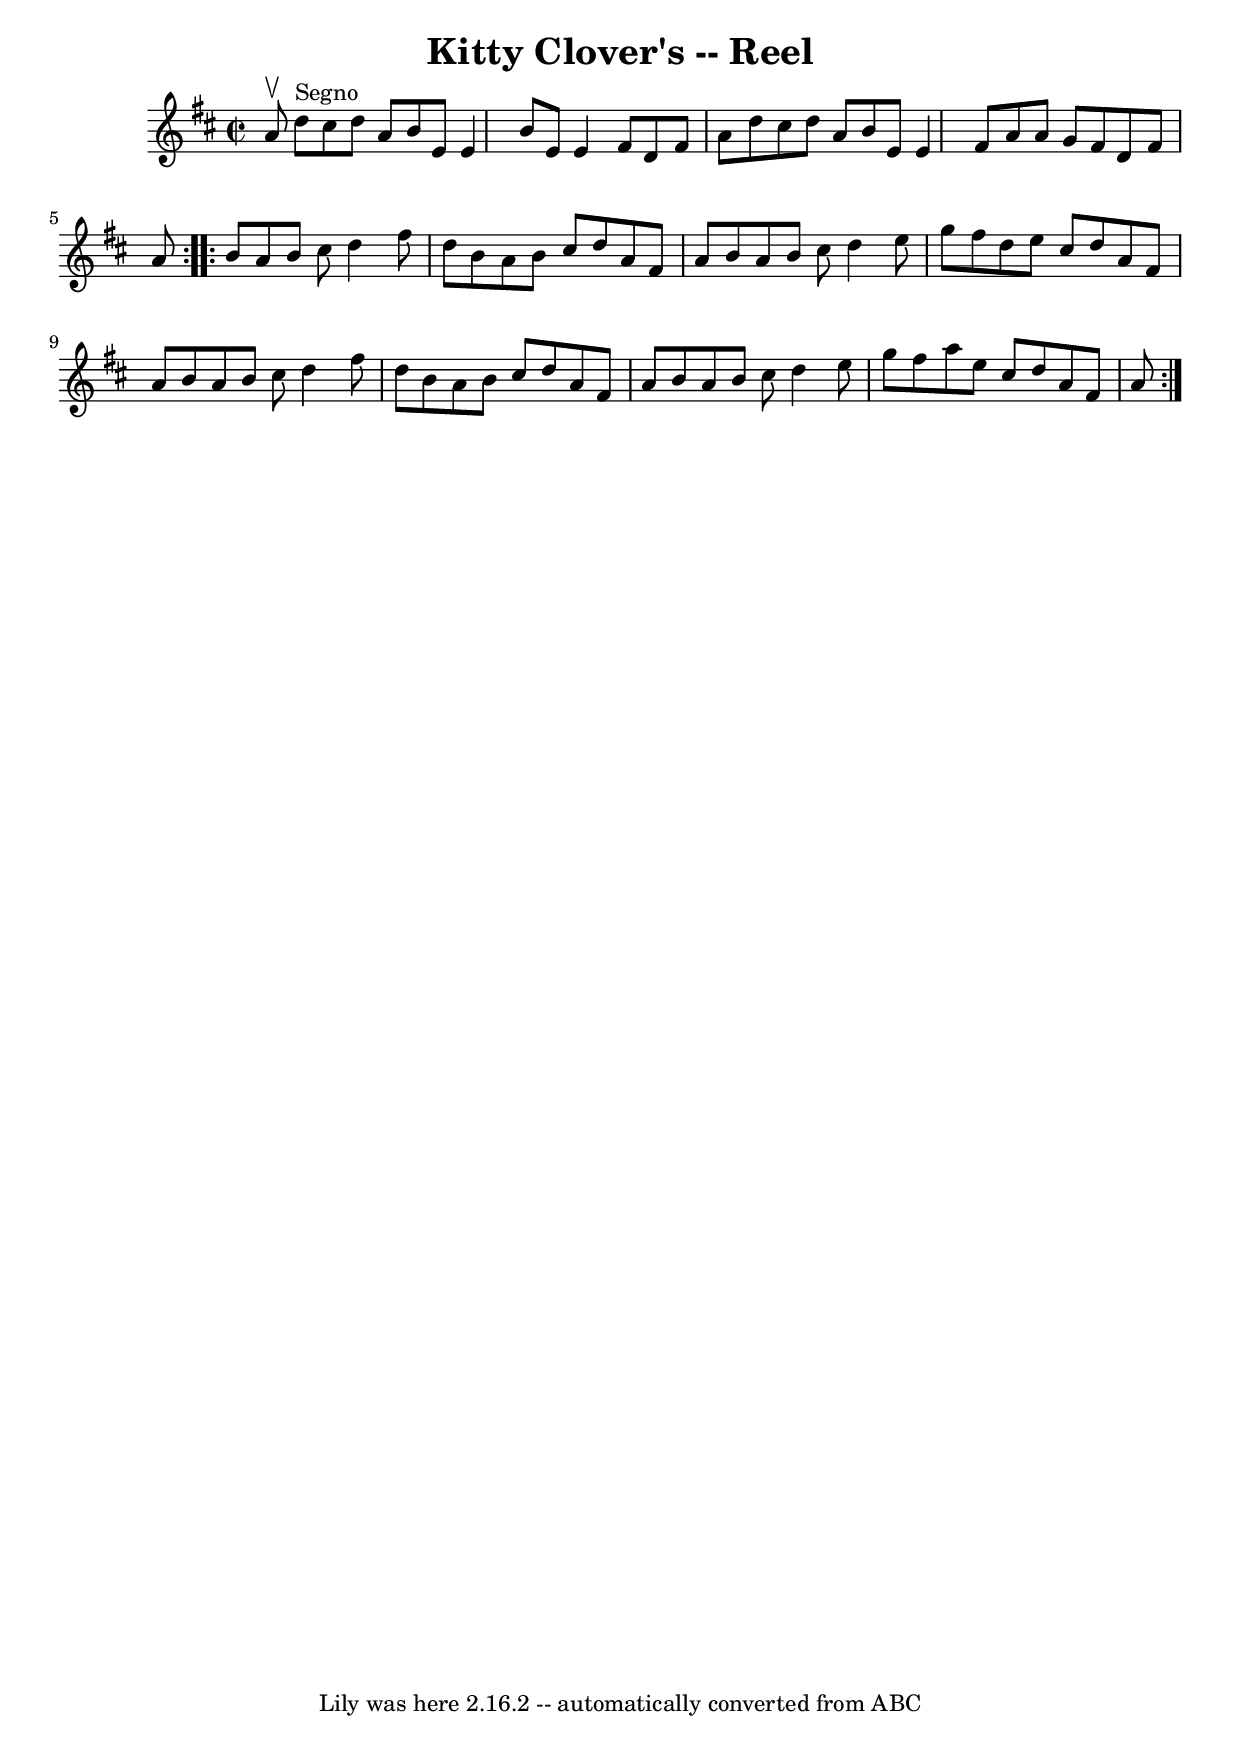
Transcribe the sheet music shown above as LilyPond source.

\version "2.16.2"
\include "Mammoth.ily"
\header {
  %% book = "Ryan's Mammoth Collection"
 crossRefNumber = "1"
 footnotes = ""
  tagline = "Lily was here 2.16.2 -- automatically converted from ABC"
  title = "Kitty Clover's -- Reel"

}
voicedefault =  {



  \repeat volta 2 {

    \override Staff.TimeSignature #'style = #'C
    \time 2/2 
    \key d \major a'8^\upbow   \bar "| |" d''8^"Segno" cs''8 d''8 a'8 b'8 e'8 e'4   |
 b'8 e'8 e'4 fs'8 d'8 fs'8 a'8   |
 d''8 cs''8 d''8 a'8 b'8 e'8 e'4   |
 fs'8 a'8 a'8 g'8 fs'8 d'8 fs'8 a'8  

  } 
  \repeat volta 2 { b'8 a'8 b'8 cs''8 d''4 fs''8 d''8    |
 b'8 a'8 b'8 cs''8 d''8 a'8 fs'8 a'8  |
 b'8 a'8 b'8 cs''8 d''4 e''8 g''8   |
 fs''8 d''8 e''8 cs''8 d''8 a'8 fs'8 a'8   |
 b'8 a'8 b'8 cs''8 d''4 fs''8 d''8   |
 b'8 a'8 b'8 cs''8 d''8 a'8 fs'8 a'8   |
 b'8 a'8 b'8 cs''8 d''4 e''8 g''8   |
 fs''8 a''8 e''8 cs''8 d''8    
 a'8 fs'8 a'8    
  }   

}

\score{
  <<

    \context Staff="default"
    {
      \voicedefault 
      
    }

  >>
  \layout {
    
  }
  \midi {
  }

}
